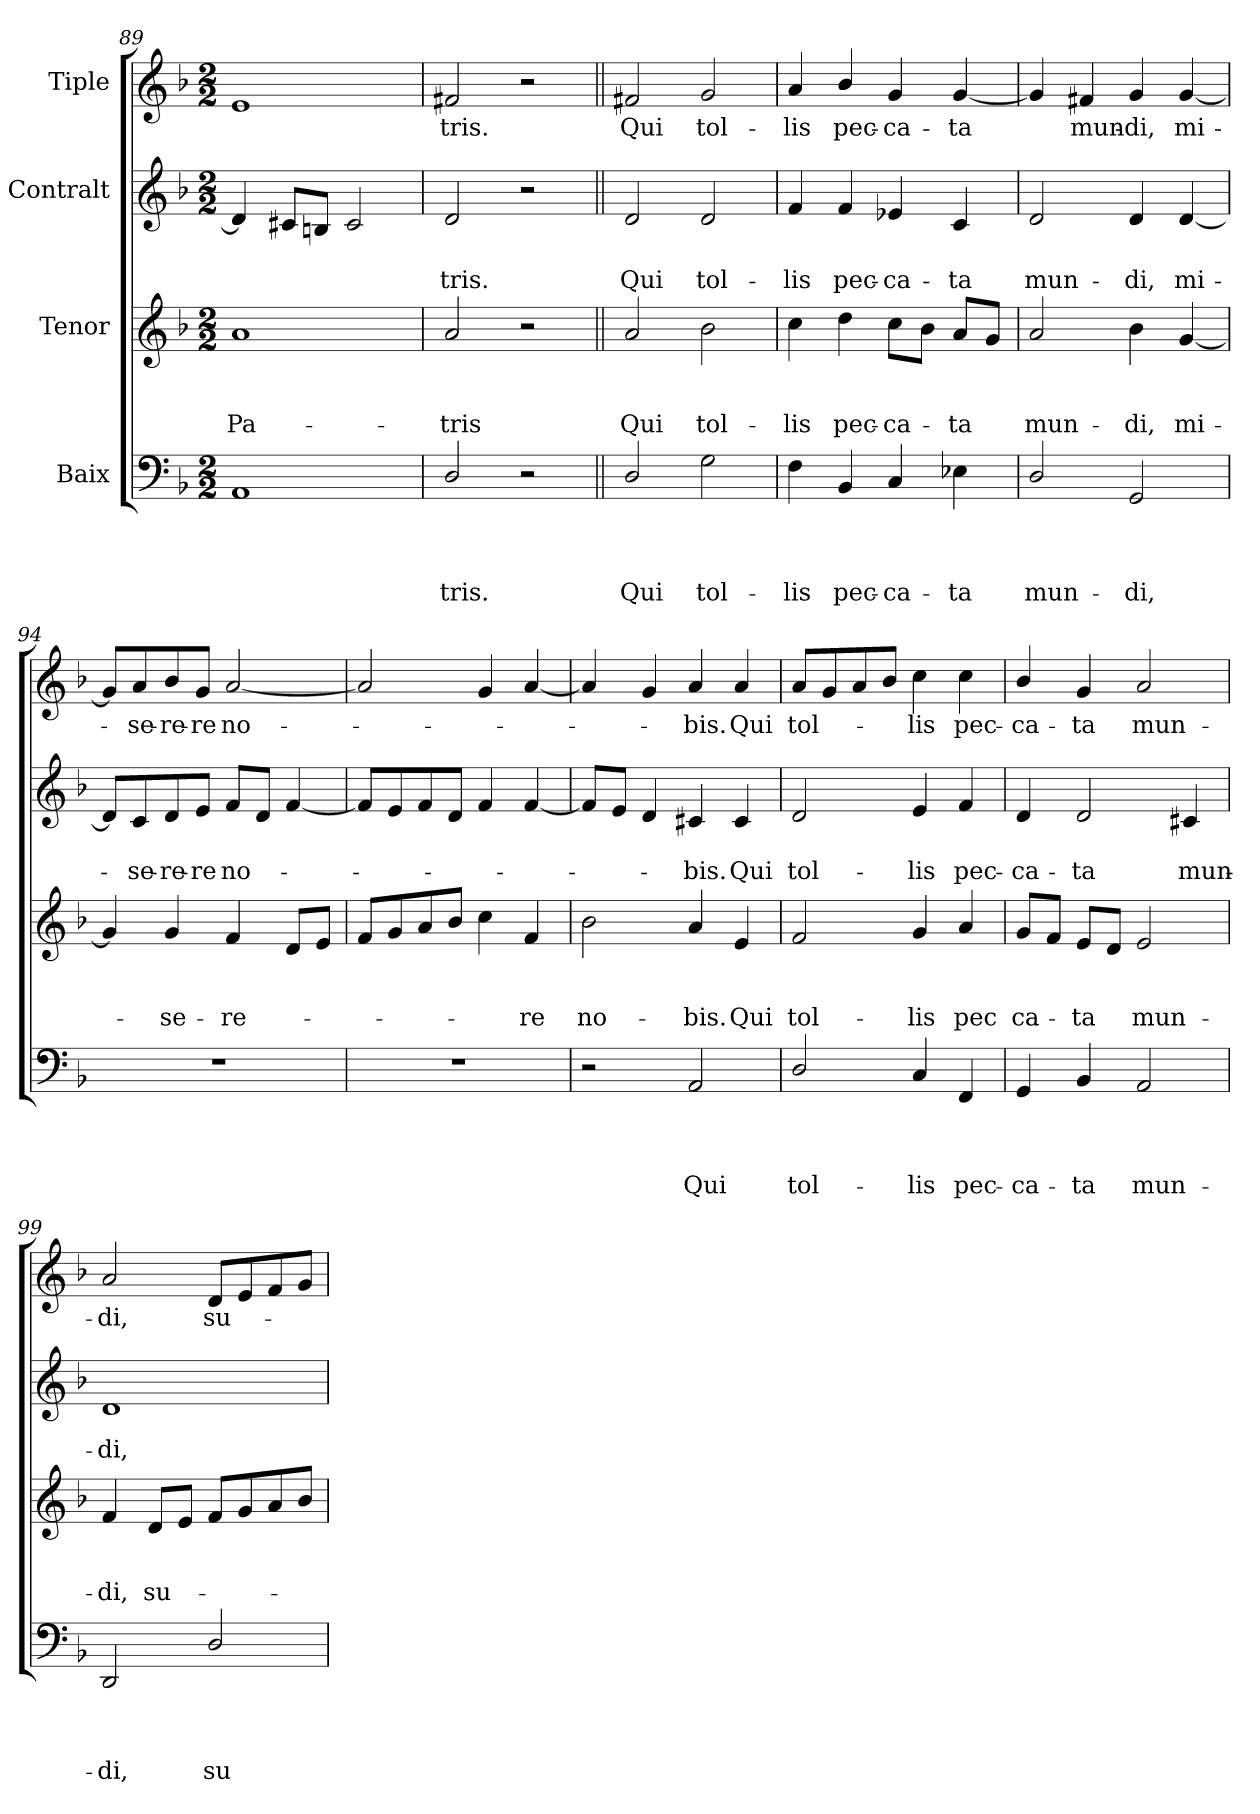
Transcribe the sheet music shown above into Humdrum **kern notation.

**kern	**text	**text	**text	**text	**kern	**text	**text	**text	**kern	**text	**text	**kern	**text
*part4	*part4	*part4	*part4	*part4	*part3	*part3	*part3	*part3	*part2	*part2	*part2	*part1	*part1
*staff4	*staff4	*staff4	*staff4	*staff4	*staff3	*staff3	*staff3	*staff3	*staff2	*staff2	*staff2	*staff1	*staff1
*I"Baix	*	*	*	*	*I"Tenor	*	*	*	*I"Contralt	*	*	*I"Tiple	*
*clefF4	*	*	*	*	*clefG2	*	*	*	*clefG2	*	*	*clefG2	*
*k[b-]	*	*	*	*	*k[b-]	*	*	*	*k[b-]	*	*	*k[b-]	*
*F:	*	*	*	*	*F:	*	*	*	*F:	*	*	*F:	*
*M2/2	*	*	*	*	*M2/2	*	*	*	*M2/2	*	*	*M2/2	*
=89	=89	=89	=89	=89	=89	=89	=89	=89	=89	=89	=89	=89	=89
!	!	!	!	!	!	!	!	!LO:LY:b	!	!	!	!	!
1AA	.	.	.	.	1a	.	.	Pa-	4d/]	.	.	1e	.
.	.	.	.	.	.	.	.	.	8c#X/L	.	.	.	.
.	.	.	.	.	.	.	.	.	8Bn/J	.	.	.	.
.	.	.	.	.	.	.	.	.	2c#/	.	.	.	.
!!LO:LB:g=z
=90	=90	=90	=90	=90	=90	=90	=90	=90	=90	=90	=90	=90	=90
!	!	!	!	!LO:LY:b	!	!	!	!LO:LY:b	!	!	!LO:LY:b	!	!LO:LY:b
2D/	.	.	.	-tris.	2a/	.	.	-tris	2d/	.	-tris.	2f#X/	-tris.
2r	.	.	.	.	2r	.	.	.	2r	.	.	2r	.
=91||	=91||	=91||	=91||	=91||	=91||	=91||	=91||	=91||	=91||	=91||	=91||	=91||	=91||
!	!	!	!	!LO:LY:b	!	!	!	!LO:LY:b	!	!	!LO:LY:b	!	!LO:LY:b
2D/	.	.	.	Qui	2a/	.	.	Qui	2d/	.	Qui	2f#X/	Qui
!	!	!	!	!LO:LY:b	!	!	!	!LO:LY:b	!	!	!LO:LY:b	!	!LO:LY:b
2G\	.	.	.	tol-	2b-\	.	.	tol-	2d/	.	tol-	2g/	tol-
=92	=92	=92	=92	=92	=92	=92	=92	=92	=92	=92	=92	=92	=92
!	!	!	!	!LO:LY:b	!	!	!	!LO:LY:b	!	!	!LO:LY:b	!	!LO:LY:b
4F\	.	.	.	-lis	4cc\	.	.	-lis	4f/	.	-lis	4a/	-lis
!	!	!	!	!LO:LY:b	!	!	!	!LO:LY:b	!	!	!LO:LY:b	!	!LO:LY:b
4BB-/	.	.	.	pec-	4dd\	.	.	pec-	4f/	.	pec-	4b-/	pec-
!	!	!	!	!LO:LY:b	!	!	!	!LO:LY:b	!	!	!LO:LY:b	!	!LO:LY:b
4C/	.	.	.	-ca-	8cc\L	.	.	-ca-	4e-X/	.	-ca-	4g/	-ca-
.	.	.	.	.	8b-\J	.	.	.	.	.	.	.	.
!	!	!	!	!LO:LY:b	!	!	!	!LO:LY:b	!	!	!LO:LY:b	!	!LO:LY:b
4E-X\	.	.	.	-ta	8a/L	.	.	-ta	4c/	.	-ta	[<4g/	-ta
.	.	.	.	.	8g/J	.	.	.	.	.	.	.	.
=93	=93	=93	=93	=93	=93	=93	=93	=93	=93	=93	=93	=93	=93
!	!	!	!	!LO:LY:b	!	!	!	!LO:LY:b	!	!	!LO:LY:b	!	!
2D/	.	.	.	mun-	2a/	.	.	mun-	2d/	.	mun-	4g/]	.
!	!	!	!	!	!	!	!	!	!	!	!	!	!LO:LY:b
.	.	.	.	.	.	.	.	.	.	.	.	4f#X/	mun-
!	!	!	!	!LO:LY:b	!	!	!	!LO:LY:b	!	!	!LO:LY:b	!	!LO:LY:b
2GG/	.	.	.	-di,	4b-\	.	.	-di,	4d/	.	-di,	4g/	-di,
!	!	!	!	!	!	!	!	!LO:LY:b	!	!	!LO:LY:b	!	!LO:LY:b
.	.	.	.	.	[<4g/	.	.	mi-	[<4d/	.	mi-	[<4g/	mi-
=94	=94	=94	=94	=94	=94	=94	=94	=94	=94	=94	=94	=94	=94
1r	.	.	.	.	4g/]	.	.	.	8d/L]	.	.	8g/L]	.
!	!	!	!	!	!	!	!	!	!	!	!LO:LY:b	!	!LO:LY:b
.	.	.	.	.	.	.	.	.	8c/	.	-se-	8a/	-se-
!	!	!	!	!	!	!	!	!LO:LY:b	!	!	!LO:LY:b	!	!LO:LY:b
.	.	.	.	.	4g/	.	.	-se-	8d/	.	-re-	8b-/	-re-
!	!	!	!	!	!	!	!	!	!	!	!LO:LY:b	!	!LO:LY:b
.	.	.	.	.	.	.	.	.	8e/J	.	-re	8g/J	-re
!	!	!	!	!	!	!	!	!LO:LY:b	!	!	!LO:LY:b	!	!LO:LY:b
.	.	.	.	.	4f/	.	.	-re-	8f/L	.	no-	[<2a/	no-
.	.	.	.	.	.	.	.	.	8d/J	.	.	.	.
.	.	.	.	.	8d/L	.	.	.	[<4f/	.	.	.	.
.	.	.	.	.	8e/J	.	.	.	.	.	.	.	.
=95	=95	=95	=95	=95	=95	=95	=95	=95	=95	=95	=95	=95	=95
1r	.	.	.	.	8f/L	.	.	.	8f/L]	.	.	2a/]	.
.	.	.	.	.	8g/	.	.	.	8e/	.	.	.	.
.	.	.	.	.	8a/	.	.	.	8f/	.	.	.	.
.	.	.	.	.	8b-/J	.	.	.	8d/J	.	.	.	.
.	.	.	.	.	4cc\	.	.	.	4f/	.	.	4g/	.
!	!	!	!	!	!	!	!	!LO:LY:b	!	!	!	!	!
.	.	.	.	.	4f/	.	.	-re	[<4f/	.	.	[<4a/	.
!!LO:LB:g=z
=96	=96	=96	=96	=96	=96	=96	=96	=96	=96	=96	=96	=96	=96
!	!	!	!	!	!	!	!	!LO:LY:b	!	!	!	!	!
2r	.	.	.	.	2b-\	.	.	no-	8f/L]	.	.	4a/]	.
.	.	.	.	.	.	.	.	.	8e/J	.	.	.	.
.	.	.	.	.	.	.	.	.	4d/	.	.	4g/	.
!	!	!	!	!LO:LY:b	!	!	!	!LO:LY:b	!	!	!LO:LY:b	!	!LO:LY:b
2AA/	.	.	.	Qui	4a/	.	.	-bis.	4c#X/	.	-bis.	4a/	-bis.
!	!	!	!	!	!	!	!	!LO:LY:b	!	!	!LO:LY:b	!	!LO:LY:b
.	.	.	.	.	4e/	.	.	Qui	4c#/	.	Qui	4a/	Qui
=97	=97	=97	=97	=97	=97	=97	=97	=97	=97	=97	=97	=97	=97
!	!	!	!	!LO:LY:b	!	!	!	!LO:LY:b	!	!	!LO:LY:b	!	!LO:LY:b
2D/	.	.	.	tol-	2f/	.	.	tol-	2d/	.	tol-	8a/L	tol-
.	.	.	.	.	.	.	.	.	.	.	.	8g/	.
.	.	.	.	.	.	.	.	.	.	.	.	8a/	.
.	.	.	.	.	.	.	.	.	.	.	.	8b-/J	.
!	!	!	!	!LO:LY:b	!	!	!	!LO:LY:b	!	!	!LO:LY:b	!	!LO:LY:b
4C/	.	.	.	-lis	4g/	.	.	-lis	4e/	.	-lis	4cc\	-lis
!	!	!	!	!LO:LY:b	!	!	!	!LO:LY:b	!	!	!LO:LY:b	!	!LO:LY:b
4FF/	.	.	.	pec-	4a/	.	.	pec	4f/	.	pec-	4cc\	pec-
=98	=98	=98	=98	=98	=98	=98	=98	=98	=98	=98	=98	=98	=98
!	!	!	!	!LO:LY:b	!	!	!	!LO:LY:b	!	!	!LO:LY:b	!	!LO:LY:b
4GG/	.	.	.	-ca-	8g/L	.	.	ca-	4d/	.	-ca-	4b-/	-ca-
.	.	.	.	.	8f/J	.	.	.	.	.	.	.	.
!	!	!	!	!LO:LY:b	!	!	!	!LO:LY:b	!	!	!LO:LY:b	!	!LO:LY:b
4BB-/	.	.	.	-ta	8e/L	.	.	-ta	2d/	.	-ta	4g/	-ta
.	.	.	.	.	8d/J	.	.	.	.	.	.	.	.
!	!	!	!	!LO:LY:b	!	!	!	!LO:LY:b	!	!	!	!	!LO:LY:b
2AA/	.	.	.	mun-	2e/	.	.	mun-	.	.	.	2a/	mun-
!	!	!	!	!	!	!	!	!	!	!	!LO:LY:b	!	!
.	.	.	.	.	.	.	.	.	4c#X/	.	mun-	.	.
=99	=99	=99	=99	=99	=99	=99	=99	=99	=99	=99	=99	=99	=99
!	!	!	!	!LO:LY:b	!	!	!	!LO:LY:b	!	!	!LO:LY:b	!	!LO:LY:b
2DD/	.	.	.	-di,	4f/	.	.	-di,	1d	.	-di,	2a/	-di,
!	!	!	!	!	!	!	!	!LO:LY:b	!	!	!	!	!
.	.	.	.	.	8d/L	.	.	su-	.	.	.	.	.
.	.	.	.	.	8e/J	.	.	.	.	.	.	.	.
!	!	!	!	!LO:LY:b	!	!	!	!	!	!	!	!	!LO:LY:b
2D/	.	.	.	su-	8f/L	.	.	.	.	.	.	8d/L	su-
.	.	.	.	.	8g/	.	.	.	.	.	.	8e/	.
.	.	.	.	.	8a/	.	.	.	.	.	.	8f/	.
.	.	.	.	.	8b-/J	.	.	.	.	.	.	8g/J	.
=	=	=	=	=	=	=	=	=	=	=	=	=	=
*-	*-	*-	*-	*-	*-	*-	*-	*-	*-	*-	*-	*-	*-
